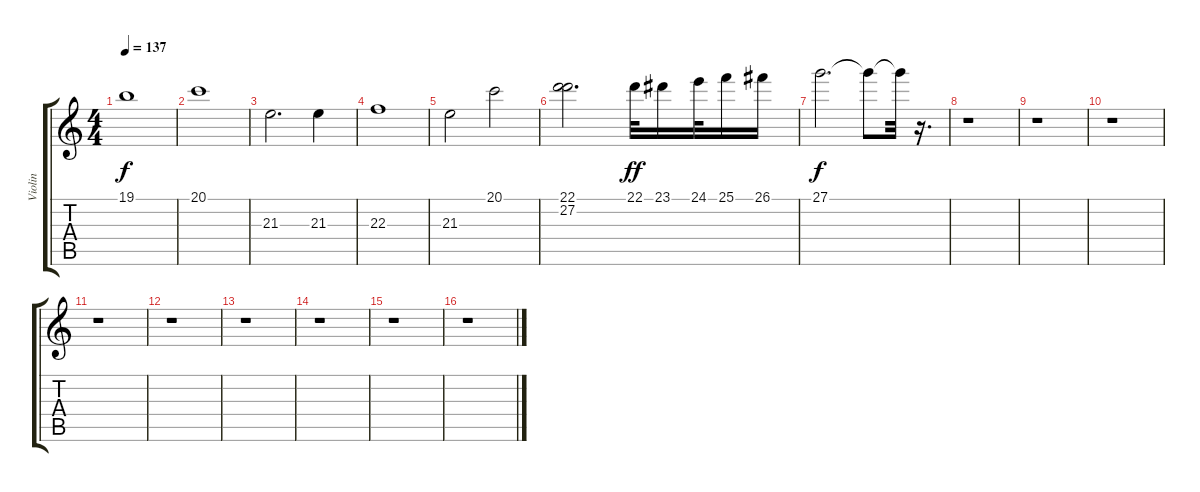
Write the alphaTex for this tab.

\track ("Violin" "Violin") {instrument stringensemble1}
\staff {score tabs}
\tuning (E4 B3 G3 D3 A2 E2) {hide}
\ts (4 4)
\tempo 137
\clef g2
\ks c
19.1.1{dy f} |
20.1.1 |
21.3.2{d} 21.3.4 |
22.3.1 |
21.3.2 20.1.2 |
(22.1 27.2).2{d} 22.1.32{dy ff} 23.1.16 24.1.32 25.1.16 26.1.16 |
27.1.2{d dy f} 27.1{t}.8 27.1{t}.32 r.16{d} |
r.1 |
r.1 |
r.1 |
r.1 |
r.1 |
r.1 |
r.1 |
r.1 |
r.1
